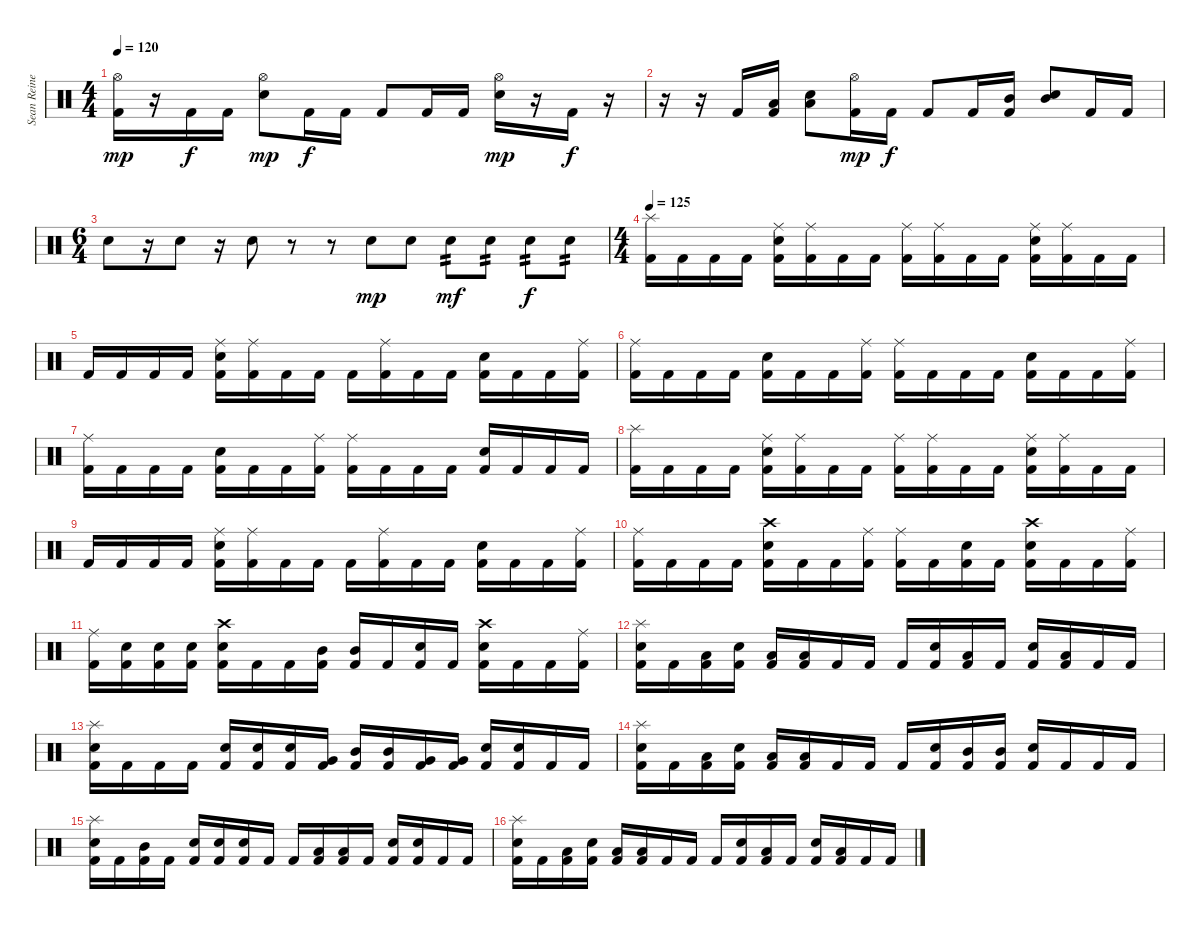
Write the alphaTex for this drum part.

\track ("Sean Reinert" "Sean Reine") {instrument percussion}
\staff {score}
\articulation defaults
\ts (4 4)
\tempo 120
\clef neutral
\ks c
("Kick (hit) 2" "Hi-Hat (open)").16{dy mp} r.16 "Kick (hit) 2".16{dy f} "Kick (hit) 2".16 ("Electric Snare (hit)" "Hi-Hat (open)").8{dy mp} "Kick (hit) 2".16{dy f} "Kick (hit) 2".16 "Kick (hit) 2".8 "Kick (hit) 2".16 "Kick (hit) 2".16 ("Electric Snare (hit)" "Hi-Hat (open)").16{dy mp} r.16 "Kick (hit) 2".16{dy f} r.16 |
r.16 r.16 "Kick (hit) 2".16 ("Kick (hit) 2" "Low Tom (hit)").16 ("Electric Snare (hit)" "Low Tom (hit)").8 ("Kick (hit) 2" "Hi-Hat (open)").16{dy mp} "Kick (hit) 2".16{dy f} "Kick (hit) 2".8 "Kick (hit) 2".16 ("Kick (hit) 2" "Mid Tom (hit)").16 ("Electric Snare (hit)" "Mid Tom (hit)").8 "Kick (hit) 2".16 "Kick (hit) 2".16 |
\ts (6 4)
"Electric Snare (hit)".8 r.16 "Electric Snare (hit)".8 r.16 "Electric Snare (hit)".8 r.8 r.8 "Electric Snare (hit)".8{dy mp} "Electric Snare (hit)".8 "Electric Snare (hit)".8{tp 2 dy mf} "Electric Snare (hit)".8{tp 2} "Electric Snare (hit)".8{tp 2 dy f} "Electric Snare (hit)".8{tp 2} |
\ts (4 4)
\tempo 125
("Kick (hit) 2" "Splash (hit)").16 "Kick (hit) 2".16 "Kick (hit) 2".16 "Kick (hit) 2".16 ("Kick (hit) 2" "Electric Snare (hit)" "Ride (middle)").16 ("Kick (hit) 2" "Ride (middle)").16 "Kick (hit) 2".16 "Kick (hit) 2".16 ("Kick (hit) 2" "Ride (middle)").16 ("Kick (hit) 2" "Ride (middle)").16 "Kick (hit) 2".16 "Kick (hit) 2".16 ("Kick (hit) 2" "Electric Snare (hit)" "Ride (middle)").16 ("Kick (hit) 2" "Ride (middle)").16 "Kick (hit) 2".16 "Kick (hit) 2".16 |
"Kick (hit) 2".16 "Kick (hit) 2".16 "Kick (hit) 2".16 "Kick (hit) 2".16 ("Kick (hit) 2" "Electric Snare (hit)" "Ride (middle)").16 ("Kick (hit) 2" "Ride (middle)").16 "Kick (hit) 2".16 "Kick (hit) 2".16 "Kick (hit) 2".16 ("Kick (hit) 2" "Ride (middle)").16 "Kick (hit) 2".16 "Kick (hit) 2".16 ("Kick (hit) 2" "Electric Snare (hit)").16 "Kick (hit) 2".16 "Kick (hit) 2".16 ("Kick (hit) 2" "Ride (middle)").16 |
("Kick (hit) 2" "Ride (middle)").16 "Kick (hit) 2".16 "Kick (hit) 2".16 "Kick (hit) 2".16 ("Kick (hit) 2" "Electric Snare (hit)").16 "Kick (hit) 2".16 "Kick (hit) 2".16 ("Kick (hit) 2" "Ride (middle)").16 ("Kick (hit) 2" "Ride (middle)").16 "Kick (hit) 2".16 "Kick (hit) 2".16 "Kick (hit) 2".16 ("Kick (hit) 2" "Electric Snare (hit)").16 "Kick (hit) 2".16 "Kick (hit) 2".16 ("Kick (hit) 2" "Ride (middle)").16 |
("Kick (hit) 2" "Ride (middle)").16 "Kick (hit) 2".16 "Kick (hit) 2".16 "Kick (hit) 2".16 ("Kick (hit) 2" "Electric Snare (hit)").16 "Kick (hit) 2".16 "Kick (hit) 2".16 ("Kick (hit) 2" "Ride (middle)").16 ("Kick (hit) 2" "Ride (middle)").16 "Kick (hit) 2".16 "Kick (hit) 2".16 "Kick (hit) 2".16 ("Kick (hit) 2" "Electric Snare (hit)").16 "Kick (hit) 2".16 "Kick (hit) 2".16 "Kick (hit) 2".16 |
("Kick (hit) 2" "Splash (hit)").16 "Kick (hit) 2".16 "Kick (hit) 2".16 "Kick (hit) 2".16 ("Kick (hit) 2" "Electric Snare (hit)" "Ride (middle)").16 ("Kick (hit) 2" "Ride (middle)").16 "Kick (hit) 2".16 "Kick (hit) 2".16 ("Kick (hit) 2" "Ride (middle)").16 ("Kick (hit) 2" "Ride (middle)").16 "Kick (hit) 2".16 "Kick (hit) 2".16 ("Kick (hit) 2" "Electric Snare (hit)" "Ride (middle)").16 ("Kick (hit) 2" "Ride (middle)").16 "Kick (hit) 2".16 "Kick (hit) 2".16 |
"Kick (hit) 2".16 "Kick (hit) 2".16 "Kick (hit) 2".16 "Kick (hit) 2".16 ("Kick (hit) 2" "Electric Snare (hit)" "Ride (middle)").16 ("Kick (hit) 2" "Ride (middle)").16 "Kick (hit) 2".16 "Kick (hit) 2".16 "Kick (hit) 2".16 ("Kick (hit) 2" "Ride (middle)").16 "Kick (hit) 2".16 "Kick (hit) 2".16 ("Kick (hit) 2" "Electric Snare (hit)").16 "Kick (hit) 2".16 "Kick (hit) 2".16 ("Kick (hit) 2" "Ride (middle)").16 |
("Kick (hit) 2" "Ride (middle)").16 "Kick (hit) 2".16 "Kick (hit) 2".16 "Kick (hit) 2".16 ("Kick (hit) 2" "Electric Snare (hit)" "Crash high (hit)").16 "Kick (hit) 2".16 "Kick (hit) 2".16 ("Kick (hit) 2" "Ride (middle)").16 ("Kick (hit) 2" "Ride (middle)").16 "Kick (hit) 2".16 ("Kick (hit) 2" "Electric Snare (hit)").16 "Kick (hit) 2".16 ("Kick (hit) 2" "Electric Snare (hit)" "Crash high (hit)").16 "Kick (hit) 2".16 "Kick (hit) 2".16 ("Kick (hit) 2" "Ride (middle)").16 |
("Kick (hit) 2" "Ride (middle)").16 ("Kick (hit) 2" "Electric Snare (hit)").16 ("Kick (hit) 2" "Electric Snare (hit)").16 ("Kick (hit) 2" "Electric Snare (hit)").16 ("Kick (hit) 2" "Electric Snare (hit)" "Crash high (hit)").16 "Kick (hit) 2".16 "Kick (hit) 2".16 ("Kick (hit) 2" "Mid Tom (hit)").16 ("Kick (hit) 2" "Mid Tom (hit)").16 "Kick (hit) 2".16 ("Kick (hit) 2" "Electric Snare (hit)").16 "Kick (hit) 2".16 ("Kick (hit) 2" "Electric Snare (hit)" "Crash high (hit)").16 "Kick (hit) 2".16 "Kick (hit) 2".16 ("Kick (hit) 2" "Ride (middle)").16 |
("Kick (hit) 2" "Electric Snare (hit)" "Splash (hit)").16 "Kick (hit) 2".16 ("Kick (hit) 2" "Low Tom (hit)").16 ("Kick (hit) 2" "Electric Snare (hit)").16 ("Kick (hit) 2" "Low Tom (hit)").16 ("Kick (hit) 2" "Low Tom (hit)").16 "Kick (hit) 2".16 "Kick (hit) 2".16 "Kick (hit) 2".16 ("Kick (hit) 2" "Electric Snare (hit)").16 ("Kick (hit) 2" "Low Tom (hit)").16 "Kick (hit) 2".16 ("Kick (hit) 2" "Electric Snare (hit)").16 ("Kick (hit) 2" "Low Tom (hit)").16 "Kick (hit) 2".16 "Kick (hit) 2".16 |
("Kick (hit) 2" "Electric Snare (hit)" "Splash (hit)").16 "Kick (hit) 2".16 "Kick (hit) 2".16 "Kick (hit) 2".16 ("Kick (hit) 2" "Electric Snare (hit)").16 ("Kick (hit) 2" "Electric Snare (hit)").16 ("Kick (hit) 2" "Electric Snare (hit)").16 ("Kick (hit) 2" "Very Low Tom (hit)").16 ("Kick (hit) 2" "Mid Tom (hit)").16 ("Kick (hit) 2" "Mid Tom (hit)").16 ("Kick (hit) 2" "Very Low Tom (hit)").16 ("Kick (hit) 2" "Very Low Tom (hit)").16 ("Kick (hit) 2" "Electric Snare (hit)").16 ("Kick (hit) 2" "Electric Snare (hit)").16 "Kick (hit) 2".16 "Kick (hit) 2".16 |
("Kick (hit) 2" "Electric Snare (hit)" "Splash (hit)").16 "Kick (hit) 2".16 ("Kick (hit) 2" "Low Tom (hit)").16 ("Kick (hit) 2" "Electric Snare (hit)").16 ("Kick (hit) 2" "Low Tom (hit)").16 ("Kick (hit) 2" "Low Tom (hit)").16 "Kick (hit) 2".16 "Kick (hit) 2".16 "Kick (hit) 2".16 ("Kick (hit) 2" "Electric Snare (hit)").16 ("Kick (hit) 2" "Mid Tom (hit)").16 ("Kick (hit) 2" "Mid Tom (hit)").16 ("Kick (hit) 2" "Electric Snare (hit)").16 "Kick (hit) 2".16 "Kick (hit) 2".16 "Kick (hit) 2".16 |
("Kick (hit) 2" "Electric Snare (hit)" "Splash (hit)").16 "Kick (hit) 2".16 ("Kick (hit) 2" "Mid Tom (hit)").16 "Kick (hit) 2".16 ("Kick (hit) 2" "Electric Snare (hit)").16 ("Kick (hit) 2" "Electric Snare (hit)").16 ("Kick (hit) 2" "Electric Snare (hit)").16 "Kick (hit) 2".16 "Kick (hit) 2".16 ("Kick (hit) 2" "Low Tom (hit)").16 ("Kick (hit) 2" "Low Tom (hit)").16 "Kick (hit) 2".16 ("Kick (hit) 2" "Electric Snare (hit)").16 ("Kick (hit) 2" "Electric Snare (hit)").16 "Kick (hit) 2".16 "Kick (hit) 2".16 |
("Kick (hit) 2" "Electric Snare (hit)" "Splash (hit)").16 "Kick (hit) 2".16 ("Kick (hit) 2" "Low Tom (hit)").16 ("Kick (hit) 2" "Electric Snare (hit)").16 ("Kick (hit) 2" "Low Tom (hit)").16 ("Kick (hit) 2" "Low Tom (hit)").16 "Kick (hit) 2".16 "Kick (hit) 2".16 "Kick (hit) 2".16 ("Kick (hit) 2" "Electric Snare (hit)").16 ("Kick (hit) 2" "Low Tom (hit)").16 "Kick (hit) 2".16 ("Kick (hit) 2" "Electric Snare (hit)").16 ("Kick (hit) 2" "Low Tom (hit)").16 "Kick (hit) 2".16 "Kick (hit) 2".16
